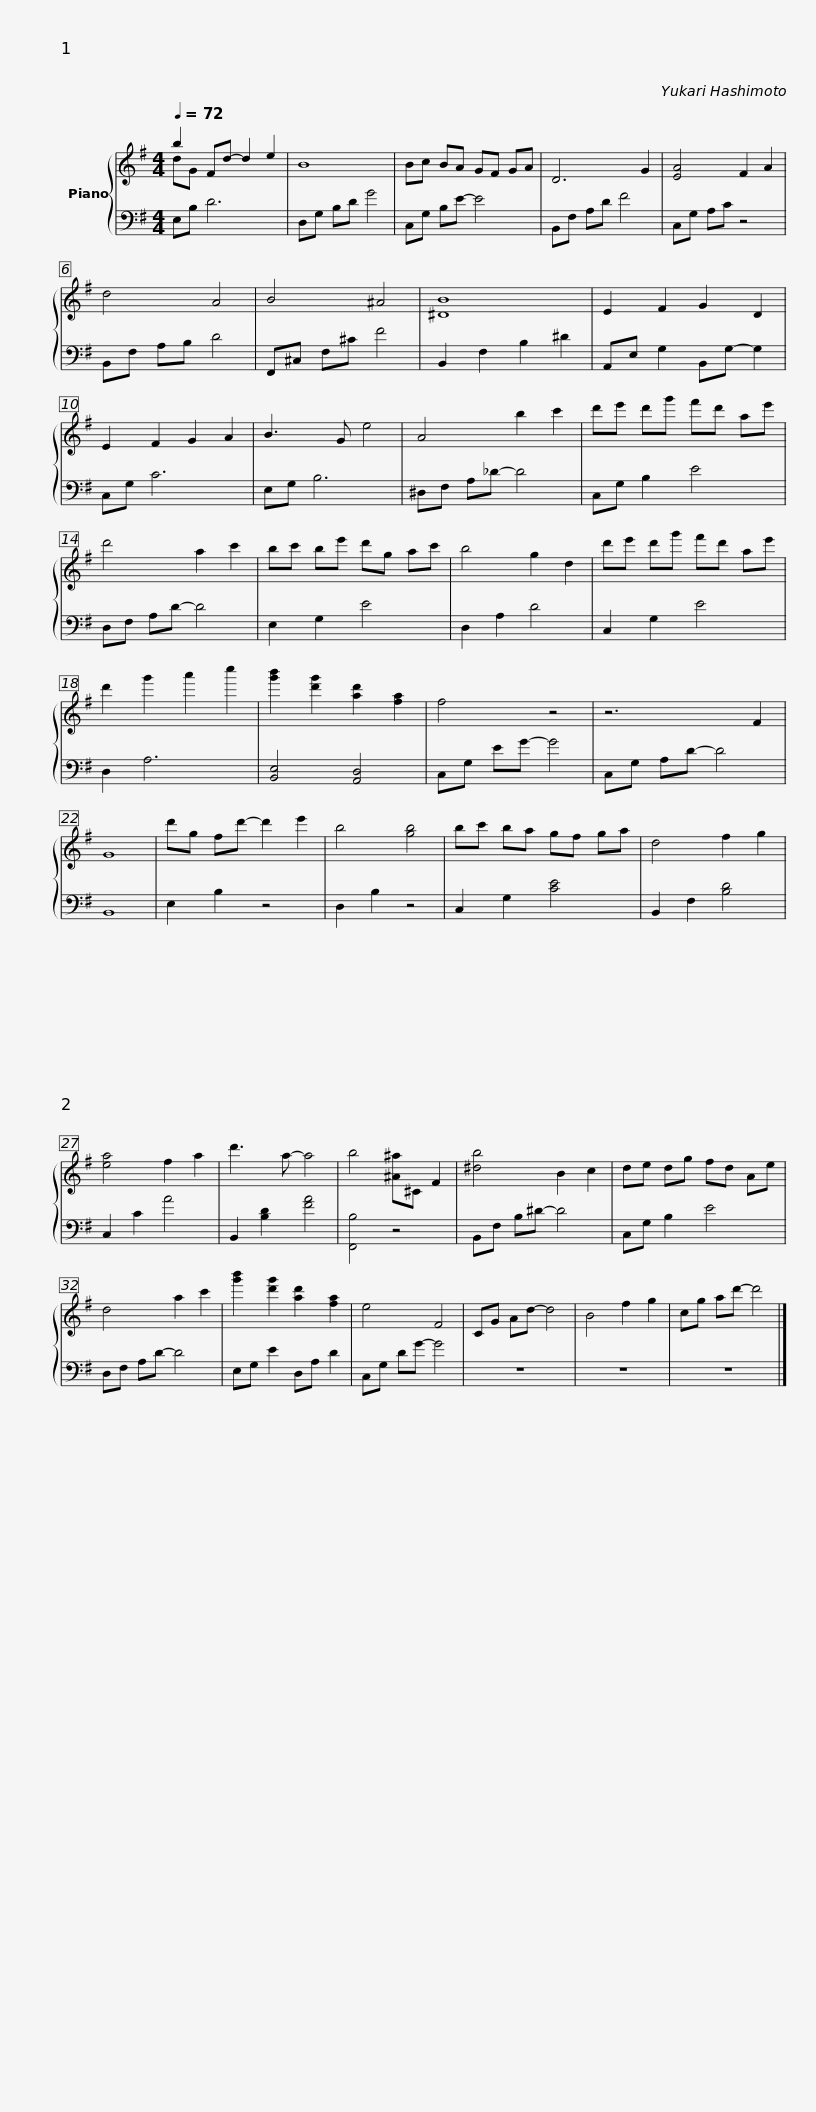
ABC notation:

X:1
%%score { 1 | ( 2 3 ) }
L:1/8
Q:1/4=72
M:4/4
I:linebreak $
K:G
V:1 treble
V:2 bass
V:3 bass
V:1
 b2 Fd- d2 e2 | B8 | Bc BA GF GA | D6 G2 | [EA]4 F2 A2 | %5
 d4 A4 |$ B4 ^A4 | B8 | E2 F2 G2 D2 | E2 F2 G2 A2 | %10
 B3 G e4 | A4 b2 c'2 |$ d'e' d'g' f'd' ae' | d'4 a2 c'2 | bc' be' d'g ac' | %15
 b4 g2 d2 | d'e' d'g' f'd' ae' |$ d'2 g'2 a'2 c''2 | [g'b']2 [d'g']2 [ad']2 [fa]2 | f4 z4 | %20
 z6 F2 | G8 | d'g fd'- d'2 e'2 | b4 [gb]4 |$ bc' ba gf ga | %25
 d4 f2 g2 | [ea]4 f2 a2 | d'3 a- a4 | b4 [^A^a]^C F2 | [^db]4 B2 c2 |$ %30
 de dg fd Ae | d4 a2 c'2 | [g'b']2 [d'g']2 [ad']2 [fa]2 | e4 F4 | CG Ad- d4 | %35
 B4 f2 g2 | cg ad'- d'4 |] %37
V:2
[I:staff -1] dG[I:staff +1] x6 | D,G, B,D G4 | C,G, B,E- E4 | B,,F, A,D F4 | C,G, A,C z4 | %5
 B,,F, A,B, D4 |$ F,,^C, F,^C F4 |[I:staff -1] ^D8 |[I:staff +1] A,,E, G,2 B,,G,- G,2 | C,G, C6 | %10
 E,G, B,6 | ^D,F, A,_D- D4 |$ C,G, B,2 E4 | D,F, A,D- D4 | E,2 G,2 E4 | %15
 D,2 A,2 D4 | C,2 G,2 E4 |$ D,2 A,6 | [B,,E,]4 [A,,D,]4 | C,G, EG- G4 | %20
 C,G, A,D- D4 | B,,8 | E,2 B,2 z4 | D,2 B,2 z4 |$ C,2 G,2 [CE]4 | %25
 B,,2 F,2 [B,D]4 | C,2 C2 A4 | B,,2 [B,D]2 [FA]4 | [F,,B,]4 z4 | B,,F, B,^D- D4 |$ %30
 C,G, B,2 E4 | D,F, A,D- D4 | E,G, E2 D,A, D2 | C,G, DG- G4 | z8 | %35
 z8 | z8 |] %37
V:3
 E,B, D6 | x8 | x8 | x8 | x8 | %5
 x8 |$ x8 | B,,2 F,2 B,2 ^D2 | x8 | x8 | %10
 x8 | x8 |$ x8 | x8 | x8 | %15
 x8 | x8 |$ x8 | x8 | x8 | %20
 x8 | x8 | x8 | x8 |$ x8 | %25
 x8 | x8 | x8 | x8 | x8 |$ %30
 x8 | x8 | x8 | x8 | x8 | %35
 x8 | x8 |] %37
